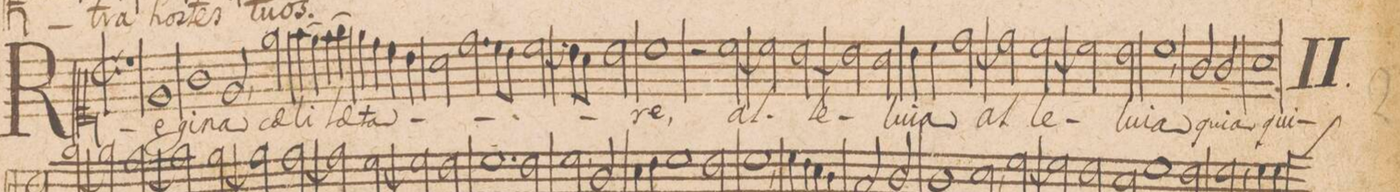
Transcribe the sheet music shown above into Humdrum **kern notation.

**kern	**text
*I"CANTVS.	*
*clefC1	*
*k[]	*
*met(C|)	*
*M2/1	*
1r	.
1e	Re-
=2-	=2-
1g	-gi-
2e,/	-na
*2\right	*
2ee\	cae-
=3-	=3-
(>4ff\	-li
4ee\)	.
(>4ff\	lae-
4gg\)	.
4ee\	-ta-
4dd\	.
4cc\	.
4b\	.
=4-	=4-
2a\	.
2.dd\	.
8cc\L	.
8b\J	.
[<2cc\	.
=5-	=5-
4cc\]	.
8b\L	.
8a\J	.
2b\	.
1cc	-re,
=6-	=6-
2r	.
[<2cc\	al-
2cc\]	.
[<2b\	-le-
=7-	=7-
2b\]	.
2a\	-lu-
4b\	-ia
4cc\	.
[<2dd\	al-
=8-	=8-
2dd\]	.
[<2cc\	-le-
2cc\]	.
2b\	-lu-
=9-	=9-
1cc,	-ia
2g/	qui-
2g/	-a
=10-	=10-
1a	qui-
*-	*-
